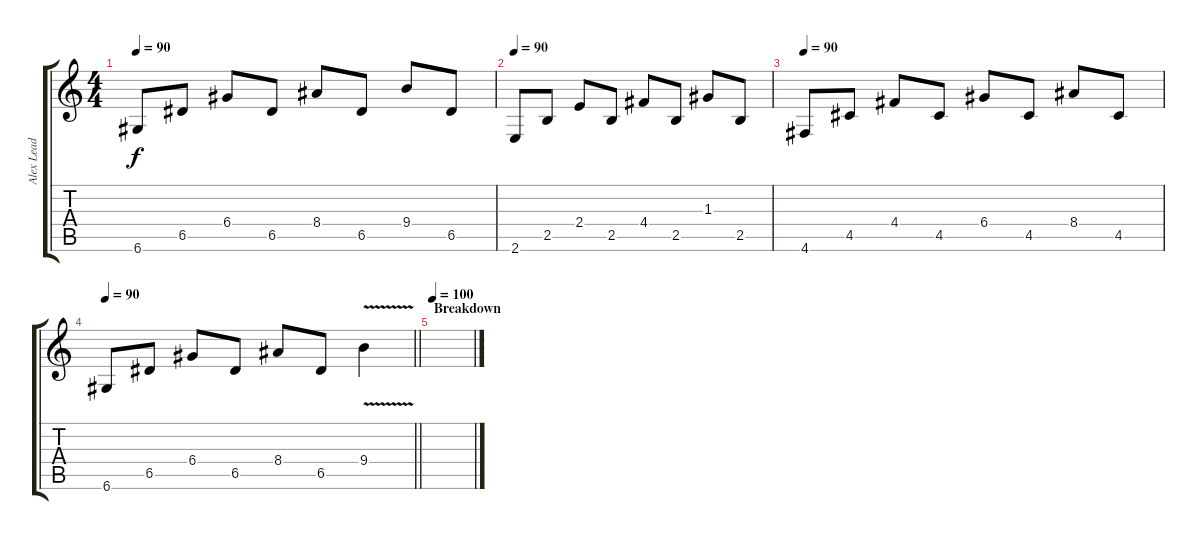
\track ("Alex Lead" "Alex Lead") {instrument distortionguitar}
\staff {score tabs}
\tuning (E4 B3 G3 D3 A2 D2) {hide}
\ts (4 4)
\tempo 90
\clef g2
\ks c
6.6.8{dy f} 6.5.8 6.4.8 6.5.8 8.4.8 6.5.8 9.4.8 6.5.8 |
\tempo 90
2.6.8 2.5.8 2.4.8 2.5.8 4.4.8 2.5.8 1.3.8 2.5.8 |
\tempo 90
4.6.8 4.5.8 4.4.8 4.5.8 6.4.8 4.5.8 8.4.8 4.5.8 |
\tempo 90
\barLineRight lightlight
6.6.8 6.5.8 6.4.8 6.5.8 8.4.8 6.5.8 9.4{v}.4 |
\section ("" "Breakdown")
\tempo 100
